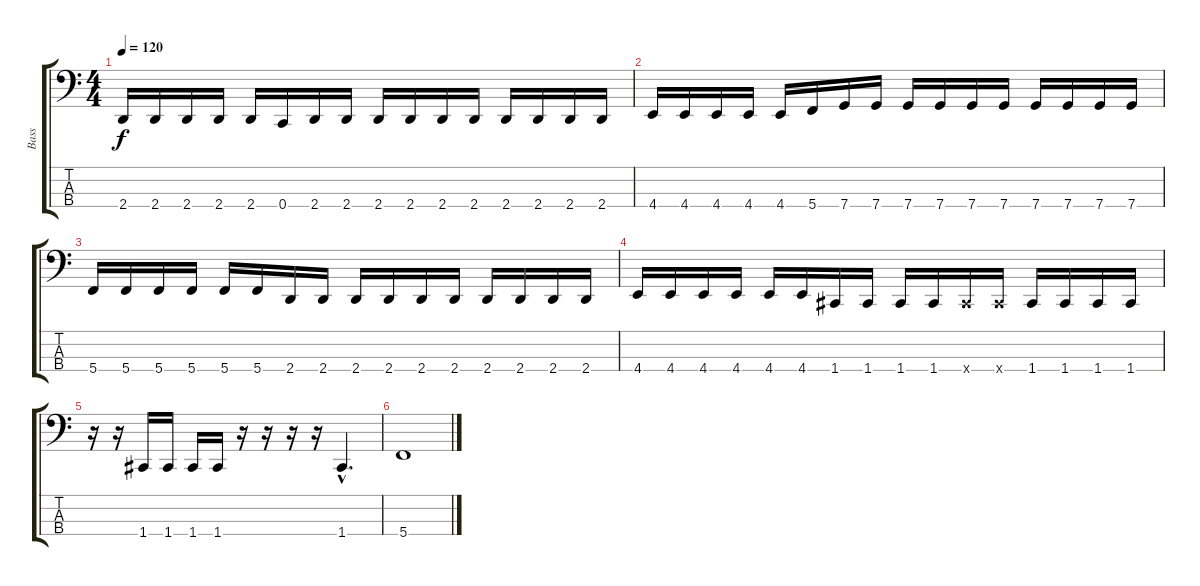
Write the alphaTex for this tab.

\track ("Bass" "Bass") {instrument electricbassfinger}
\staff {score tabs}
\tuning (Eb2 Bb1 F1 C1) {hide}
\ts (4 4)
\tempo 120
\clef f4
\ks c
2.4.16{dy f} 2.4.16 2.4.16 2.4.16 2.4.16 0.4.16 2.4.16 2.4.16 2.4.16 2.4.16 2.4.16 2.4.16 2.4.16 2.4.16 2.4.16 2.4.16 |
4.4.16 4.4.16 4.4.16 4.4.16 4.4.16 5.4.16 7.4.16 7.4.16 7.4.16 7.4.16 7.4.16 7.4.16 7.4.16 7.4.16 7.4.16 7.4.16 |
5.4.16 5.4.16 5.4.16 5.4.16 5.4.16 5.4.16 2.4.16 2.4.16 2.4.16 2.4.16 2.4.16 2.4.16 2.4.16 2.4.16 2.4.16 2.4.16 |
4.4.16 4.4.16 4.4.16 4.4.16 4.4.16 4.4.16 1.4.16 1.4.16 1.4.16 1.4.16 1.4{x}.16 1.4{x}.16 1.4.16 1.4.16 1.4.16 1.4.16 |
r.16 r.16 1.4.16 1.4.16 1.4.16 1.4.16 r.16 r.16 r.16 r.16 1.4{hac}.4{d} |
5.4.1
